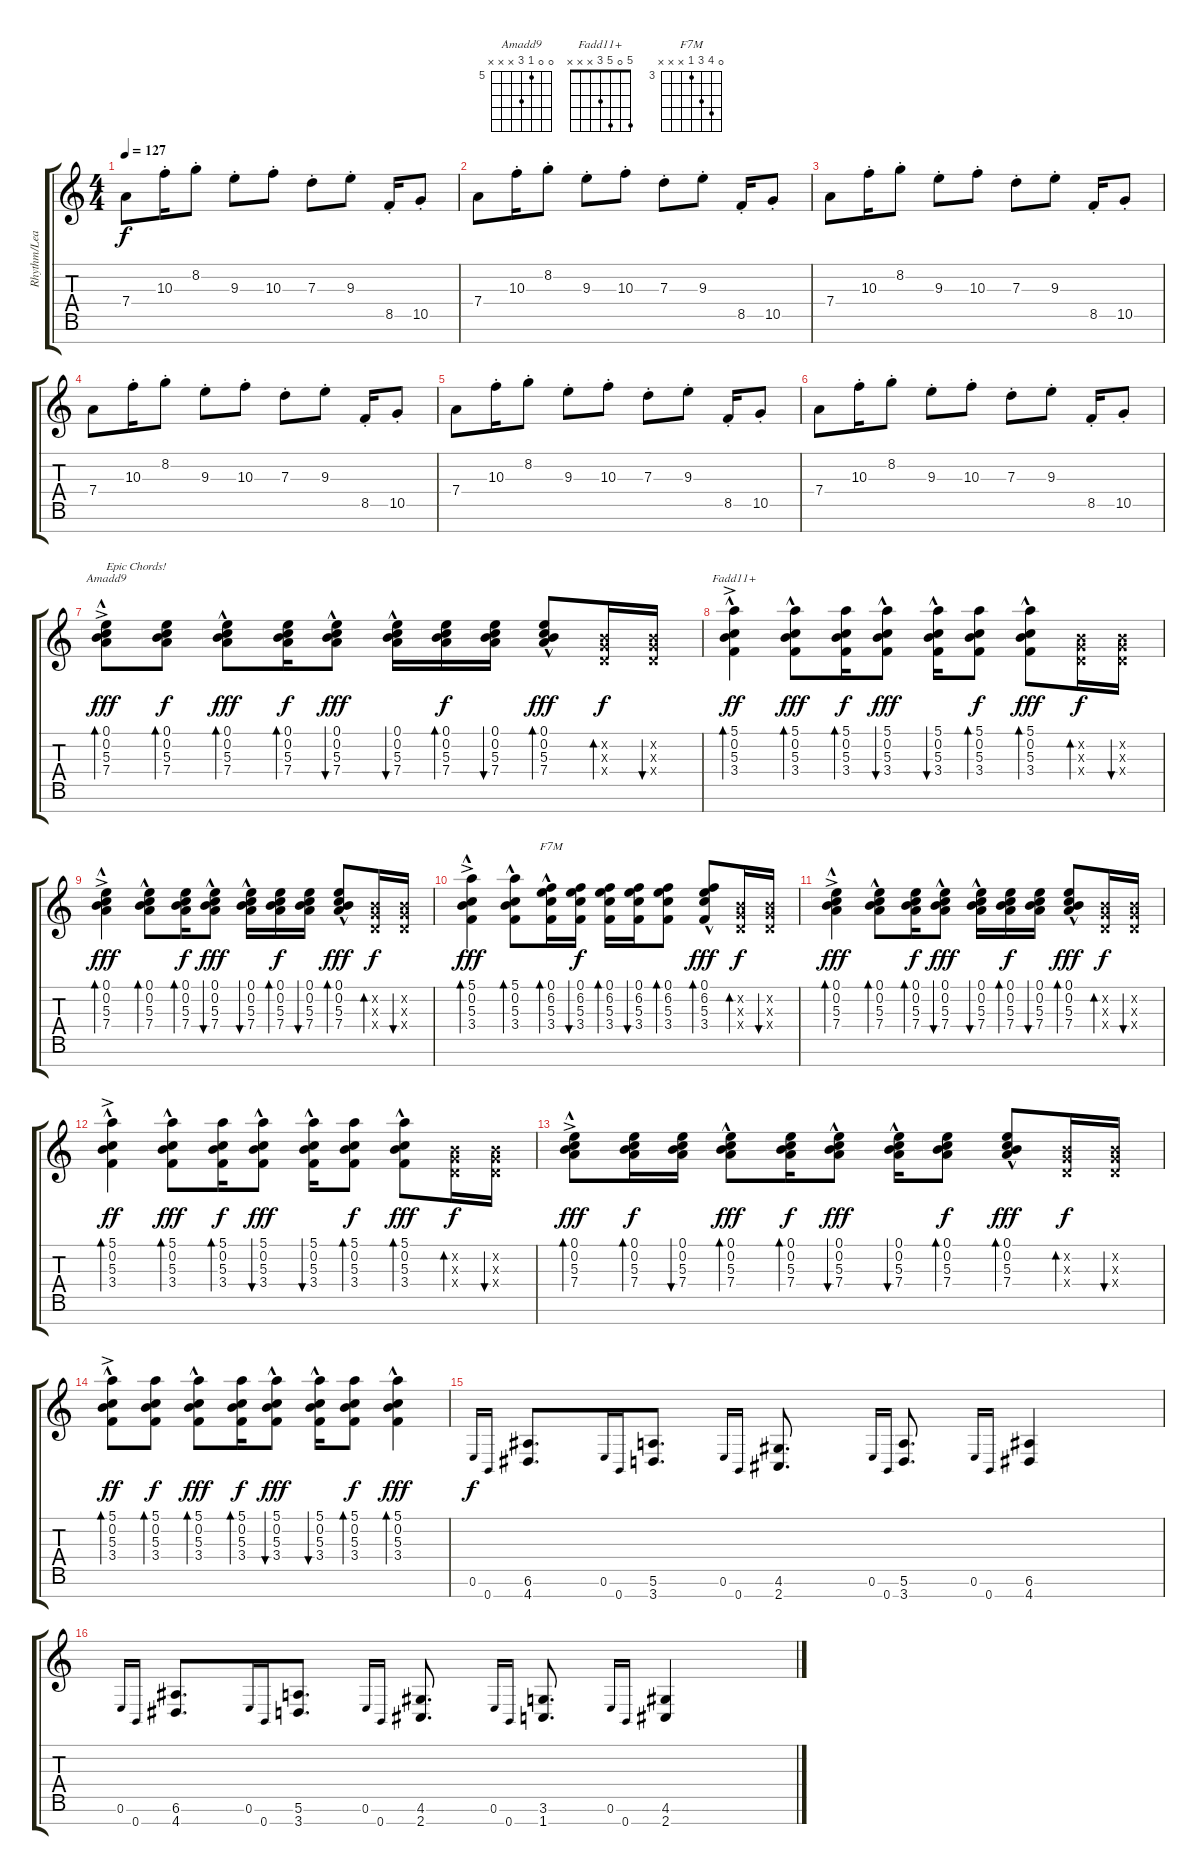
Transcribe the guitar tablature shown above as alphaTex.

\track ("Rhythm/Lead" "Rhythm/Lea") {instrument electricguitarjazz}
\staff {score tabs}
\tuning (E4 B3 G3 D3 A2 E2 B1) {hide}
\chord ("Amadd9" 0 0 5 7 x x x) {firstfret 5}
\chord ("Fadd11+" 5 0 5 3 x x x)
\chord ("F7M" 0 6 5 3 x x x) {firstfret 3}
\ts (4 4)
\tempo 127
\clef g2
\ks c
7.4.8{dy f} 10.3{st}.16 8.2{st}.8 9.3{st}.8 10.3{st}.8 7.3{st}.8 9.3{st}.8 8.5{st}.16 10.5{st}.8 |
7.4.8 10.3{st}.16 8.2{st}.8 9.3{st}.8 10.3{st}.8 7.3{st}.8 9.3{st}.8 8.5{st}.16 10.5{st}.8 |
7.4.8 10.3{st}.16 8.2{st}.8 9.3{st}.8 10.3{st}.8 7.3{st}.8 9.3{st}.8 8.5{st}.16 10.5{st}.8 |
7.4.8 10.3{st}.16 8.2{st}.8 9.3{st}.8 10.3{st}.8 7.3{st}.8 9.3{st}.8 8.5{st}.16 10.5{st}.8 |
7.4.8 10.3{st}.16 8.2{st}.8 9.3{st}.8 10.3{st}.8 7.3{st}.8 9.3{st}.8 8.5{st}.16 10.5{st}.8 |
7.4.8 10.3{st}.16 8.2{st}.8 9.3{st}.8 10.3{st}.8 7.3{st}.8 9.3{st}.8 8.5{st}.16 10.5{st}.8 |
(0.1 0.2{ac} 5.3{hac} 7.4).8{bd 120 ch "Amadd9" txt "Epic Chords!" dy fff volume 11 instrument acousticguitarsteel} (0.1 0.2 5.3 7.4).8{bd 120 dy f} (0.1 0.2 5.3{hac} 7.4).8{bd 120 dy fff} (0.1 0.2 5.3 7.4).16{bd 120 dy f} (0.1 0.2 5.3{hac} 7.4).8{bu 120 dy fff} (0.1 0.2 5.3{hac} 7.4).16{bu 120} (0.1 0.2 5.3 7.4).16{bd 120 dy f} (0.1 0.2 5.3 7.4).16{bu 120} (0.1 0.2 5.3{hac} 7.4).8{bd 120 dy fff} (0.2{x} 0.3{x} 0.4{x}).16{bd 120 dy f} (0.2{x} 0.3{x} 0.4{x}).16{bu 120} |
(5.1{hac} 0.2{ac} 5.3 3.4).4{bd 120 ch "Fadd11+" dy ff} (5.1{hac} 0.2 5.3 3.4).8{bd 120 dy fff} (5.1 0.2 5.3 3.4).16{bd 120 dy f} (5.1{hac} 0.2 5.3 3.4).8{bu 120 dy fff} (5.1{hac} 0.2 5.3 3.4).16{bu 120} (5.1 0.2 5.3 3.4).8{bd 120 dy f} (5.1{hac} 0.2 5.3 3.4).8{bd 120 dy fff} (0.2{x} 0.3{x} 0.4{x}).16{bd 120 dy f} (0.2{x} 0.3{x} 0.4{x}).16{bu 120} |
(0.1 0.2{ac} 5.3{hac} 7.4).4{bd 120 dy fff} (0.1 0.2 5.3{hac} 7.4).8{bd 120} (0.1 0.2 5.3 7.4).16{bd 120 dy f} (0.1 0.2 5.3{hac} 7.4).8{bu 120 dy fff} (0.1 0.2 5.3{hac} 7.4).16{bu 120} (0.1 0.2 5.3 7.4).16{bd 120 dy f} (0.1 0.2 5.3 7.4).16{bu 120} (0.1 0.2 5.3{hac} 7.4).8{bd 120 dy fff} (0.2{x} 0.3{x} 0.4{x}).16{bd 120 dy f} (0.2{x} 0.3{x} 0.4{x}).16{bu 120} |
(5.1 0.2{ac} 5.3{hac} 3.4).4{bd 120 dy fff} (5.1 0.2 5.3{hac} 3.4).8{bd 120} (0.1 6.2{hac} 5.3 3.4).16{bd 120 ch "F7M"} (0.1 6.2 5.3 3.4).16{bu 120 dy f} (0.1 6.2 5.3 3.4).16{bd 120} (0.1 6.2 5.3 3.4).16{bu 120} (0.1 6.2 5.3 3.4).8{bd 120} (0.1 6.2 5.3{hac} 3.4).8{bd 120 dy fff} (0.2{x} 0.3{x} 0.4{x}).16{bd 120 dy f} (0.2{x} 0.3{x} 0.4{x}).16{bu 120} |
(0.1 0.2{ac} 5.3{hac} 7.4).4{bd 120 dy fff} (0.1 0.2 5.3{hac} 7.4).8{bd 120} (0.1 0.2 5.3 7.4).16{bd 120 dy f} (0.1 0.2 5.3{hac} 7.4).8{bu 120 dy fff} (0.1 0.2 5.3{hac} 7.4).16{bu 120} (0.1 0.2 5.3 7.4).16{bd 120 dy f} (0.1 0.2 5.3 7.4).16{bu 120} (0.1 0.2 5.3{hac} 7.4).8{bd 120 dy fff} (0.2{x} 0.3{x} 0.4{x}).16{bd 120 dy f} (0.2{x} 0.3{x} 0.4{x}).16{bu 120} |
(5.1{hac} 0.2{ac} 5.3 3.4).4{bd 120 dy ff} (5.1{hac} 0.2 5.3 3.4).8{bd 120 dy fff} (5.1 0.2 5.3 3.4).16{bd 120 dy f} (5.1{hac} 0.2 5.3 3.4).8{bu 120 dy fff} (5.1{hac} 0.2 5.3 3.4).16{bu 120} (5.1 0.2 5.3 3.4).8{bd 120 dy f} (5.1{hac} 0.2 5.3 3.4).8{bd 120 dy fff} (0.2{x} 0.3{x} 0.4{x}).16{bd 120 dy f} (0.2{x} 0.3{x} 0.4{x}).16{bu 120} |
(0.1 0.2{ac} 5.3{hac} 7.4).8{bd 120 dy fff} (0.1 0.2 5.3 7.4).16{bd 120 dy f} (0.1 0.2 5.3 7.4).16{bu 120} (0.1 0.2 5.3{hac} 7.4).8{bd 120 dy fff} (0.1 0.2 5.3 7.4).16{bd 120 dy f} (0.1 0.2 5.3{hac} 7.4).8{bu 120 dy fff} (0.1 0.2 5.3{hac} 7.4).16{bu 120} (0.1 0.2 5.3 7.4).8{bd 120 dy f} (0.1 0.2 5.3{hac} 7.4).8{bd 120 dy fff} (0.2{x} 0.3{x} 0.4{x}).16{bd 120 dy f} (0.2{x} 0.3{x} 0.4{x}).16{bu 120} |
(5.1{hac} 0.2{ac} 5.3 3.4).8{bd 120 dy ff} (5.1 0.2 5.3 3.4).8{bd 120 dy f} (5.1{hac} 0.2 5.3 3.4).8{bd 120 dy fff} (5.1 0.2 5.3 3.4).16{bd 120 dy f} (5.1{hac} 0.2 5.3 3.4).8{bu 120 dy fff} (5.1{hac} 0.2 5.3 3.4).16{bu 120} (5.1 0.2 5.3 3.4).8{bd 120 dy f} (5.1{hac} 0.2 5.3 3.4).4{bd 120 dy fff} |
0.6.16{gr onbeat dy f} 0.7.16{gr onbeat} (6.6 4.7).8{d volume 13 instrument distortionguitar} 0.6.16{gr onbeat} 0.7.16{gr onbeat} (5.6 3.7).8{d} 0.6.16{gr onbeat} 0.7.16{gr onbeat} (4.6 2.7).8{d} 0.6.16{gr onbeat} 0.7.16{gr onbeat} (5.6 3.7).8{d} 0.6.16{gr onbeat} 0.7.16{gr onbeat} (6.6 4.7).4 |
0.6.16{gr onbeat} 0.7.16{gr onbeat} (6.6 4.7).8{d} 0.6.16{gr onbeat} 0.7.16{gr onbeat} (5.6 3.7).8{d} 0.6.16{gr onbeat} 0.7.16{gr onbeat} (4.6 2.7).8{d} 0.6.16{gr onbeat} 0.7.16{gr onbeat} (3.6 1.7).8{d} 0.6.16{gr onbeat} 0.7.16{gr onbeat} (4.6 2.7).4
